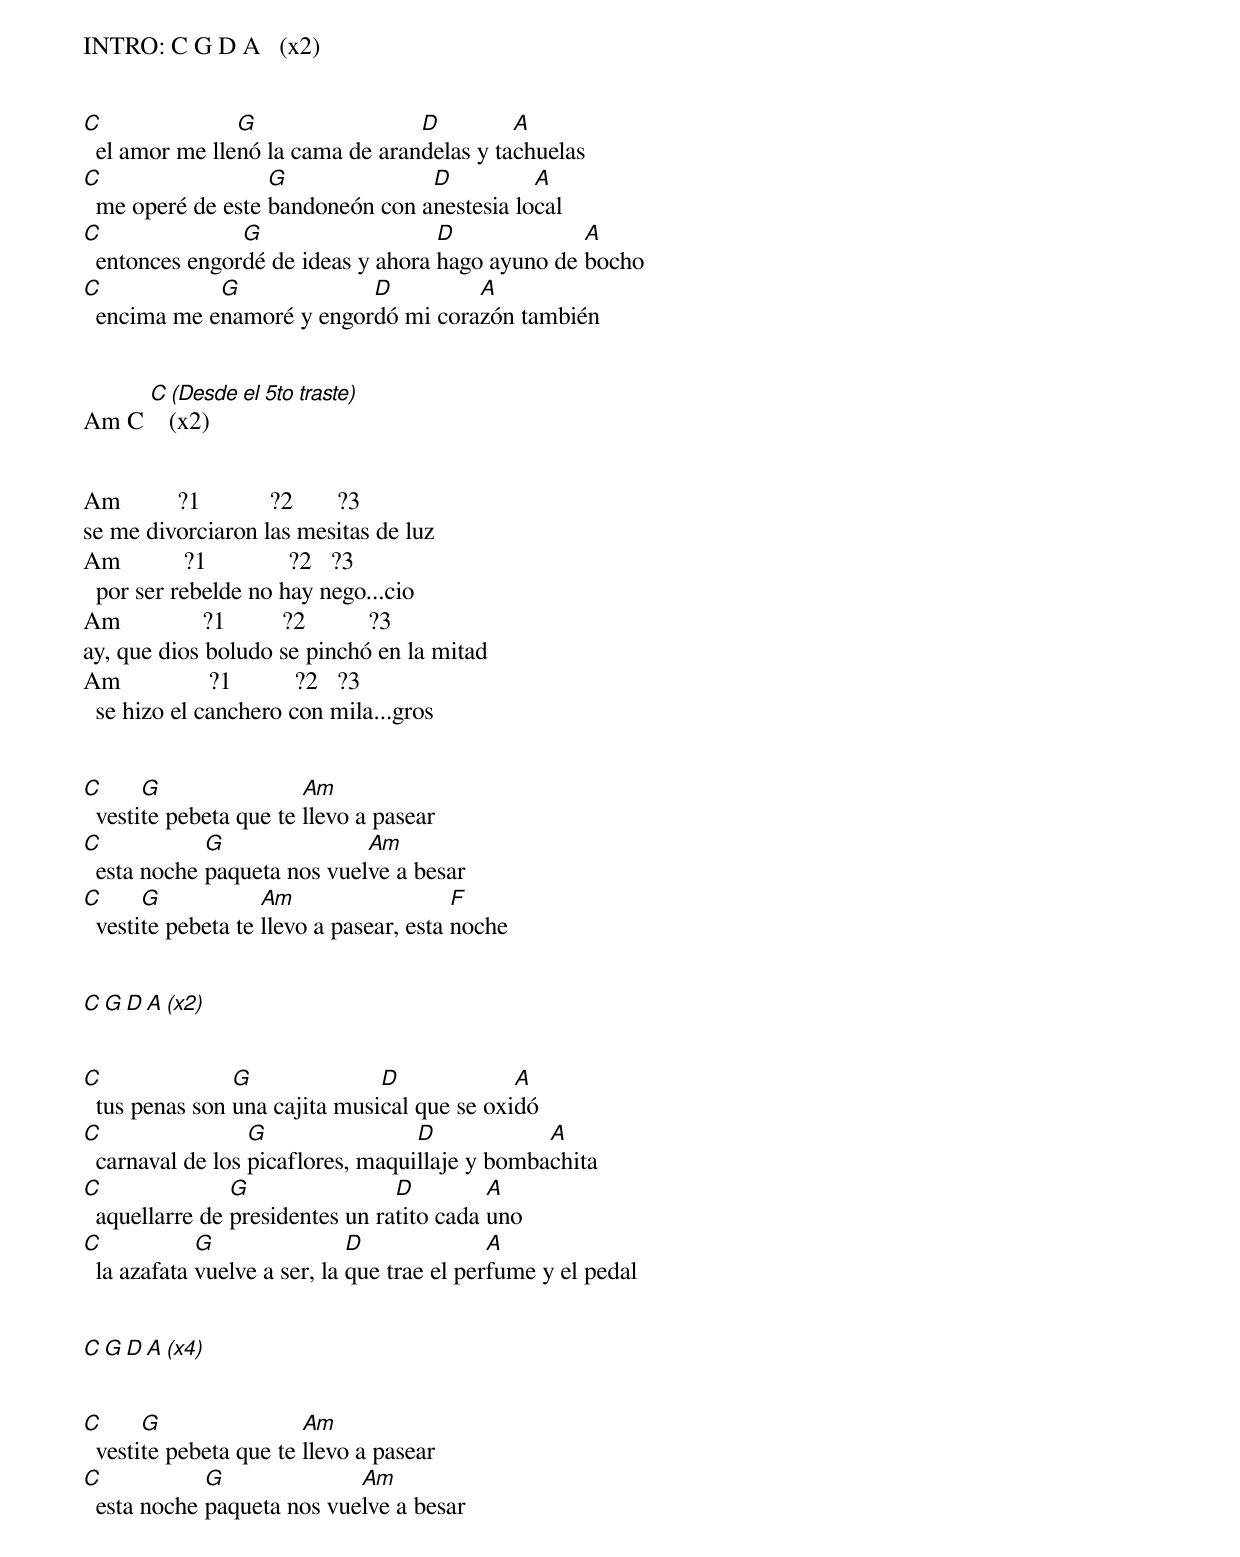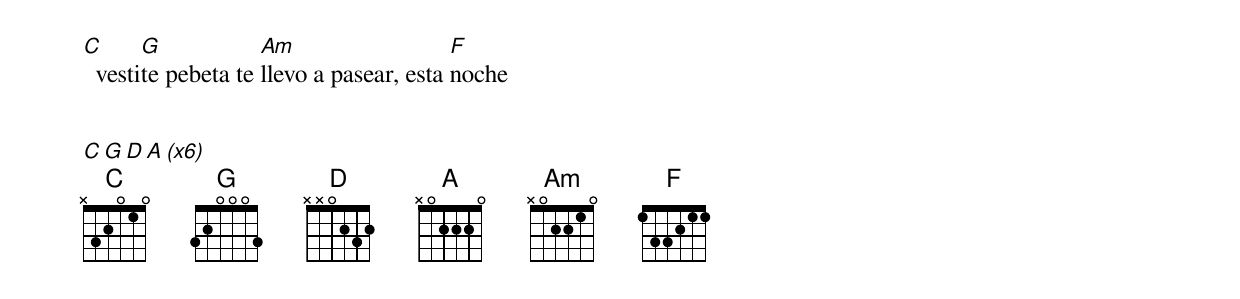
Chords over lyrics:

INTRO: C G D A   (x2)


C               G                 D         A
  el amor me llenó la cama de arandelas y tachuelas
C                  G              D          A
  me operé de este bandoneón con anestesia local
C               G                   D             A
  entonces engordé de ideas y ahora hago ayuno de bocho
C            G             D         A
  encima me enamoré y engordó mi corazón también


Am C [C (Desde el 5to traste)]   (x2)


Am         ?1           ?2       ?3
se me divorciaron las mesitas de luz
Am          ?1             ?2   ?3
  por ser rebelde no hay nego...cio
Am             ?1         ?2          ?3
ay, que dios boludo se pinchó en la mitad
Am              ?1          ?2   ?3
  se hizo el canchero con mila...gros


C      G                Am
  vestite pebeta que te llevo a pasear
C            G               Am
  esta noche paqueta nos vuelve a besar
C      G            Am                   F
  vestite pebeta te llevo a pasear, esta noche


C G D A   (x2)


C               G              D             A
  tus penas son una cajita musical que se oxidó
C                 G                D            A
  carnaval de los picaflores, maquillaje y bombachita
C               G                D         A
  aquellarre de presidentes un ratito cada uno
C            G                D              A
  la azafata vuelve a ser, la que trae el perfume y el pedal


C G D A   (x4)


C      G                Am
  vestite pebeta que te llevo a pasear
C            G              Am
  esta noche paqueta nos vuelve a besar
C      G            Am                   F
  vestite pebeta te llevo a pasear, esta noche


C G D A   (x6)
